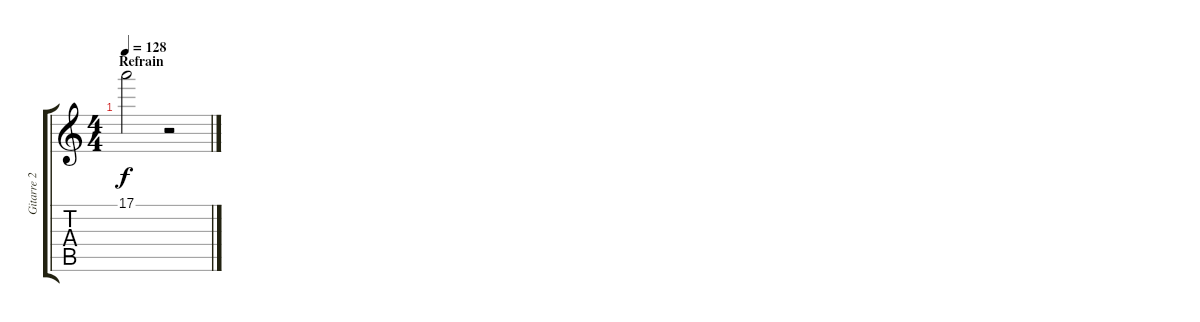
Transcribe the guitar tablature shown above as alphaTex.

\track ("Gitarre 2" "Gitarre 2") {instrument electricguitarclean}
\staff {score tabs}
\tuning (E4 B3 G3 D3 A2 E2) {hide}
\ts (4 4)
\section ("" "Refrain")
\tempo 128
\clef g2
\ks c
17.1{t}.2{dy f} r.2
